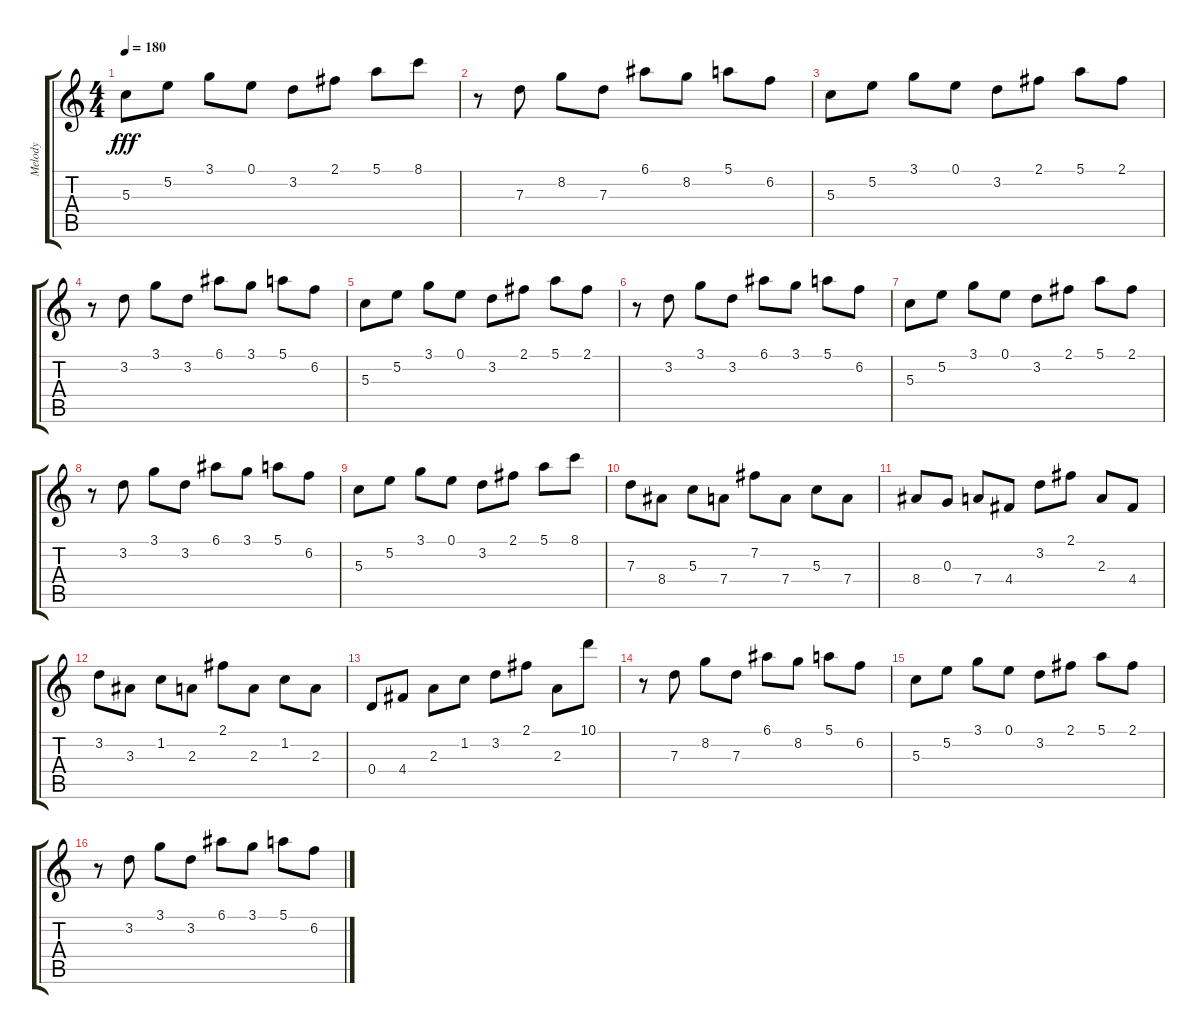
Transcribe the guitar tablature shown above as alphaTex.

\track ("Melody" "Melody") {instrument distortionguitar}
\staff {score tabs}
\tuning (E4 B3 G3 D3 A2 E2) {hide}
\ts (4 4)
\tempo 180
\clef g2
\ks c
5.3.8{dy fff balance 3} 5.2.8{balance 12} 3.1.8{balance 4} 0.1.8{balance 10} 3.2.8{balance 5} 2.1.8{balance 9} 5.1.8{balance 7} 8.1.8{balance 8} |
r.8 7.3.8{balance 8} 8.2.8{balance 5} 7.3.8{balance 13} 6.1.8{balance 3} 8.2.8{balance 15} 5.1.8{balance 0} 6.2.8{balance 13} |
5.3.8{balance 3} 5.2.8{balance 12} 3.1.8{balance 4} 0.1.8{balance 10} 3.2.8{balance 5} 2.1.8{balance 9} 5.1.8{balance 7} 2.1.8{balance 8} |
r.8 3.2.8{balance 8} 3.1.8{balance 5} 3.2.8{balance 13} 6.1.8{balance 3} 3.1.8{balance 15} 5.1.8{balance 0} 6.2.8{balance 13} |
5.3.8{balance 3} 5.2.8{balance 12} 3.1.8{balance 4} 0.1.8{balance 10} 3.2.8{balance 5} 2.1.8{balance 9} 5.1.8{balance 7} 2.1.8{balance 8} |
r.8 3.2.8{balance 8} 3.1.8{balance 5} 3.2.8{balance 13} 6.1.8{balance 3} 3.1.8{balance 15} 5.1.8{balance 0} 6.2.8{balance 13} |
5.3.8{balance 3} 5.2.8{balance 12} 3.1.8{balance 4} 0.1.8{balance 10} 3.2.8{balance 5} 2.1.8{balance 9} 5.1.8{balance 7} 2.1.8{balance 8} |
r.8 3.2.8{balance 8} 3.1.8{balance 5} 3.2.8{balance 13} 6.1.8{balance 3} 3.1.8{balance 15} 5.1.8{balance 0} 6.2.8{balance 13} |
5.3.8{balance 3} 5.2.8{balance 12} 3.1.8{balance 4} 0.1.8{balance 10} 3.2.8{balance 5} 2.1.8{balance 9} 5.1.8{balance 7} 8.1.8{balance 8} |
7.3.8 8.4.8 5.3.8 7.4.8 7.2.8 7.4.8 5.3.8 7.4.8 |
8.4.8 0.3.8 7.4.8 4.4.8 3.2.8 2.1.8 2.3.8 4.4.8 |
3.2.8 3.3.8 1.2.8 2.3.8 2.1.8 2.3.8 1.2.8 2.3.8 |
0.4.8 4.4.8 2.3.8 1.2.8 3.2.8 2.1.8 2.3.8 10.1.8 |
r.8 7.3.8{balance 8} 8.2.8{balance 5} 7.3.8{balance 13} 6.1.8{balance 3} 8.2.8{balance 15} 5.1.8{balance 0} 6.2.8{balance 13} |
5.3.8{balance 3} 5.2.8{balance 12} 3.1.8{balance 4} 0.1.8{balance 10} 3.2.8{balance 5} 2.1.8{balance 9} 5.1.8{balance 7} 2.1.8{balance 8} |
r.8 3.2.8{balance 8} 3.1.8{balance 5} 3.2.8{balance 13} 6.1.8{balance 3} 3.1.8{balance 15} 5.1.8{balance 0} 6.2.8{balance 13}
